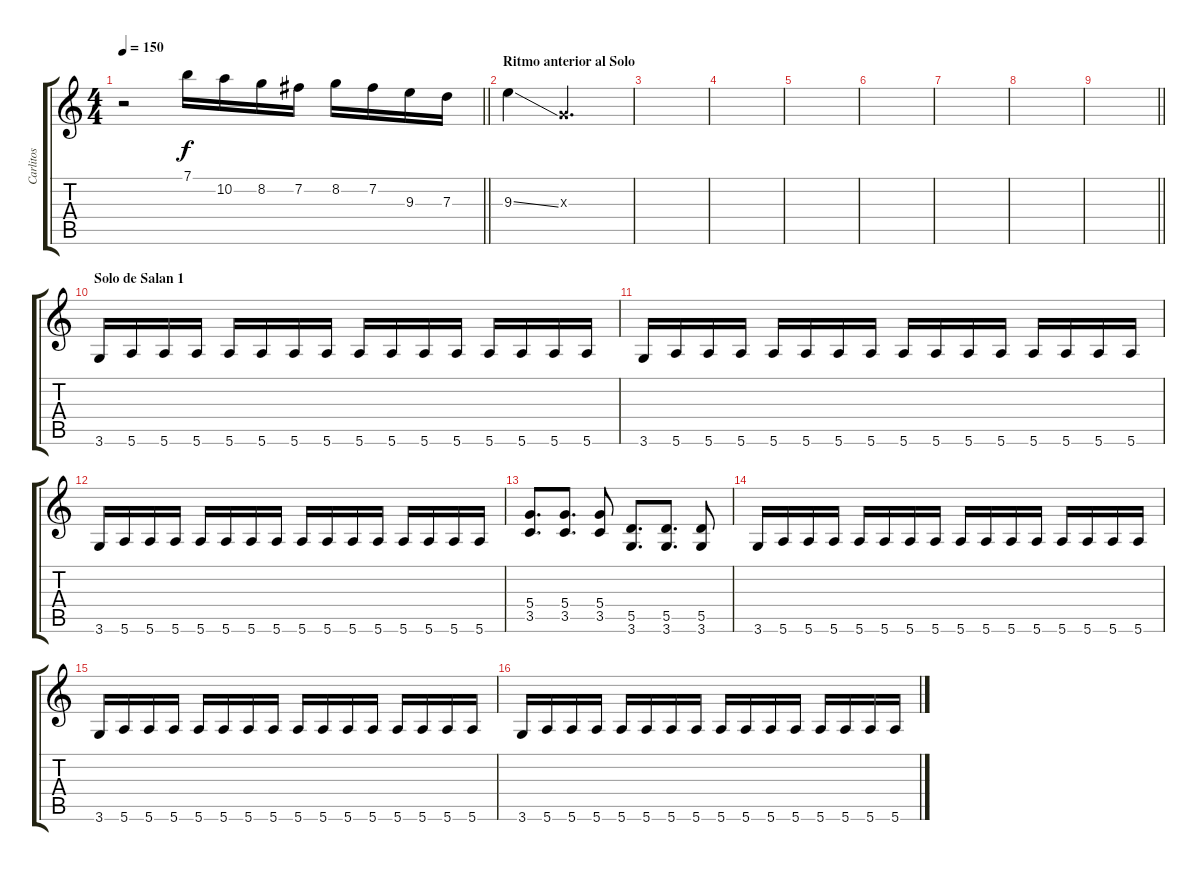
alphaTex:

\track ("Carlitos" "Carlitos") {instrument overdrivenguitar}
\staff {score tabs}
\tuning (E4 B3 G3 D3 A2 E2) {hide}
\ts (4 4)
\tempo 150
\clef g2
\barLineRight lightlight
\ks c
r.2{dy ff} 7.1.16{dy f} 10.2.16 8.2.16 7.2.16 8.2.16 7.2.16 9.3.16 7.3.16 |
\section ("" "Ritmo anterior al Solo")
9.3{ss}.4 0.3{x}.2{d} |
|
|
|
|
|
|
\barLineRight lightlight
|
\section ("" "Solo de Salan 1")
3.6.16{volume 16} 5.6.16 5.6.16 5.6.16 5.6.16 5.6.16 5.6.16 5.6.16 5.6.16 5.6.16 5.6.16 5.6.16 5.6.16 5.6.16 5.6.16 5.6.16 |
3.6.16 5.6.16 5.6.16 5.6.16 5.6.16 5.6.16 5.6.16 5.6.16 5.6.16 5.6.16 5.6.16 5.6.16 5.6.16 5.6.16 5.6.16 5.6.16 |
3.6.16 5.6.16 5.6.16 5.6.16 5.6.16 5.6.16 5.6.16 5.6.16 5.6.16 5.6.16 5.6.16 5.6.16 5.6.16 5.6.16 5.6.16 5.6.16 |
(5.4 3.5).8{d} (5.4 3.5).8{d} (5.4 3.5).8 (5.5 3.6).8{d} (5.5 3.6).8{d} (5.5 3.6).8 |
3.6.16 5.6.16 5.6.16 5.6.16 5.6.16 5.6.16 5.6.16 5.6.16 5.6.16 5.6.16 5.6.16 5.6.16 5.6.16 5.6.16 5.6.16 5.6.16 |
3.6.16 5.6.16 5.6.16 5.6.16 5.6.16 5.6.16 5.6.16 5.6.16 5.6.16 5.6.16 5.6.16 5.6.16 5.6.16 5.6.16 5.6.16 5.6.16 |
3.6.16 5.6.16 5.6.16 5.6.16 5.6.16 5.6.16 5.6.16 5.6.16 5.6.16 5.6.16 5.6.16 5.6.16 5.6.16 5.6.16 5.6.16 5.6.16
